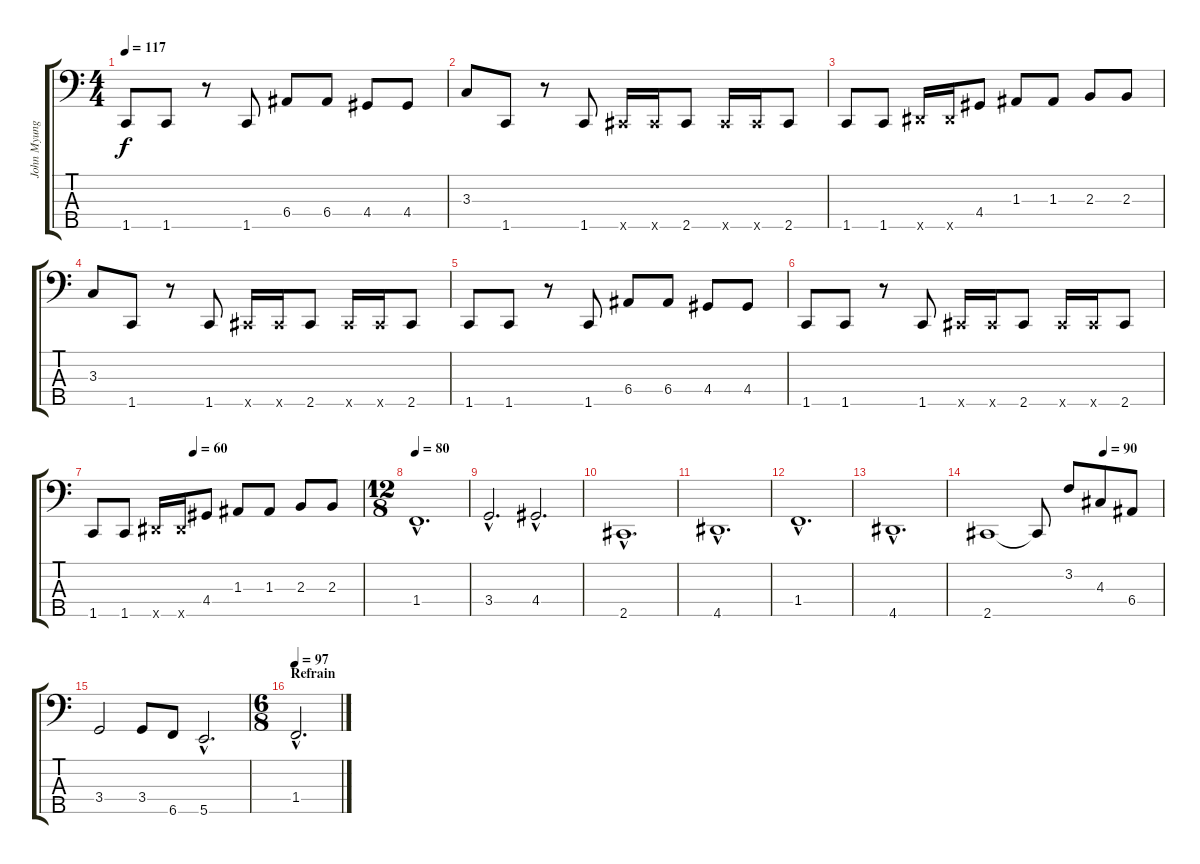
\track ("John Myung" "John Myung") {instrument electricbassfinger}
\staff {score tabs}
\tuning (G2 D2 A1 E1 B0) {hide}
\ts (4 4)
\tempo 117
\clef f4
\ks c
1.5.8{dy f} 1.5.8 r.8 1.5.8 6.4.8 6.4.8 4.4.8 4.4.8 |
3.3.8 1.5.8 r.8 1.5.8 2.5{x}.16 2.5{x}.16 2.5.8 2.5{x}.16 2.5{x}.16 2.5.8 |
1.5.8 1.5.8 4.5{x}.16 4.5{x}.16 4.4.8 1.3.8 1.3.8 2.3.8 2.3.8 |
3.3.8 1.5.8 r.8 1.5.8 2.5{x}.16 2.5{x}.16 2.5.8 2.5{x}.16 2.5{x}.16 2.5.8 |
1.5.8 1.5.8 r.8 1.5.8 6.4.8 6.4.8 4.4.8 4.4.8 |
1.5.8 1.5.8 r.8 1.5.8 2.5{x}.16 2.5{x}.16 2.5.8 2.5{x}.16 2.5{x}.16 2.5.8 |
\tempo (60 0.375)
1.5.8 1.5.8 4.5{x}.16 4.5{x}.16 4.4.8 1.3.8 1.3.8 2.3.8 2.3.8 |
\ts (12 8)
\section ("" "")
\tempo 80
1.4{hac}.1{d} |
3.4{hac}.2{d} 4.4{hac}.2{d} |
2.5{hac}.1{d} |
4.5{hac}.1{d} |
1.4{hac}.1{d} |
4.5{hac}.1{d} |
\tempo (90 0.6666666666666666)
2.5.1 2.5{t}.8 3.2.8 4.3.8 6.4.8 |
3.4.2 3.4.8 6.5.8 5.5{hac}.2{d} |
\ts (6 8)
\section ("" "Refrain")
\tempo 97
1.4{hac}.2{d}
